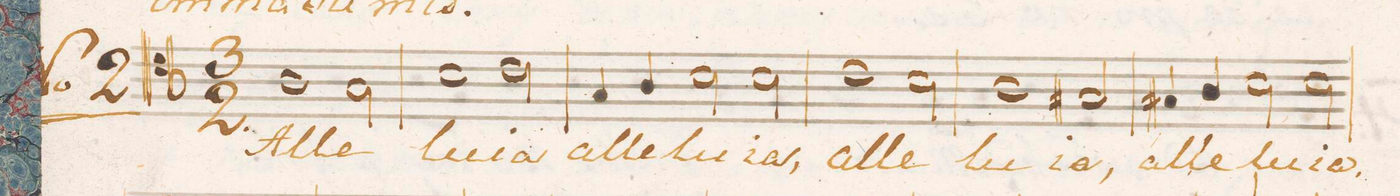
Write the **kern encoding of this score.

**kern	**text
*I"Tenore.	*
*clefC4	*
*k[]	*
*M3/2	*
*2\right	*
1A	Al-
2G\	-le-
=2	=2
1B	-lu-
2c\	-ia
=3	=3
4G/	al-
4A/	-le-
2B\	-lu-
2B\	-ia,
=4	=4
1c	al-
2B\	-le-
=5	=5
1A	-lu-
2G#X/	-ia,
=6	=6
4G#X/	al-
4A/	-le-
2B\	-lu-
2B\	-ia,
=7	=7
*-	*-
